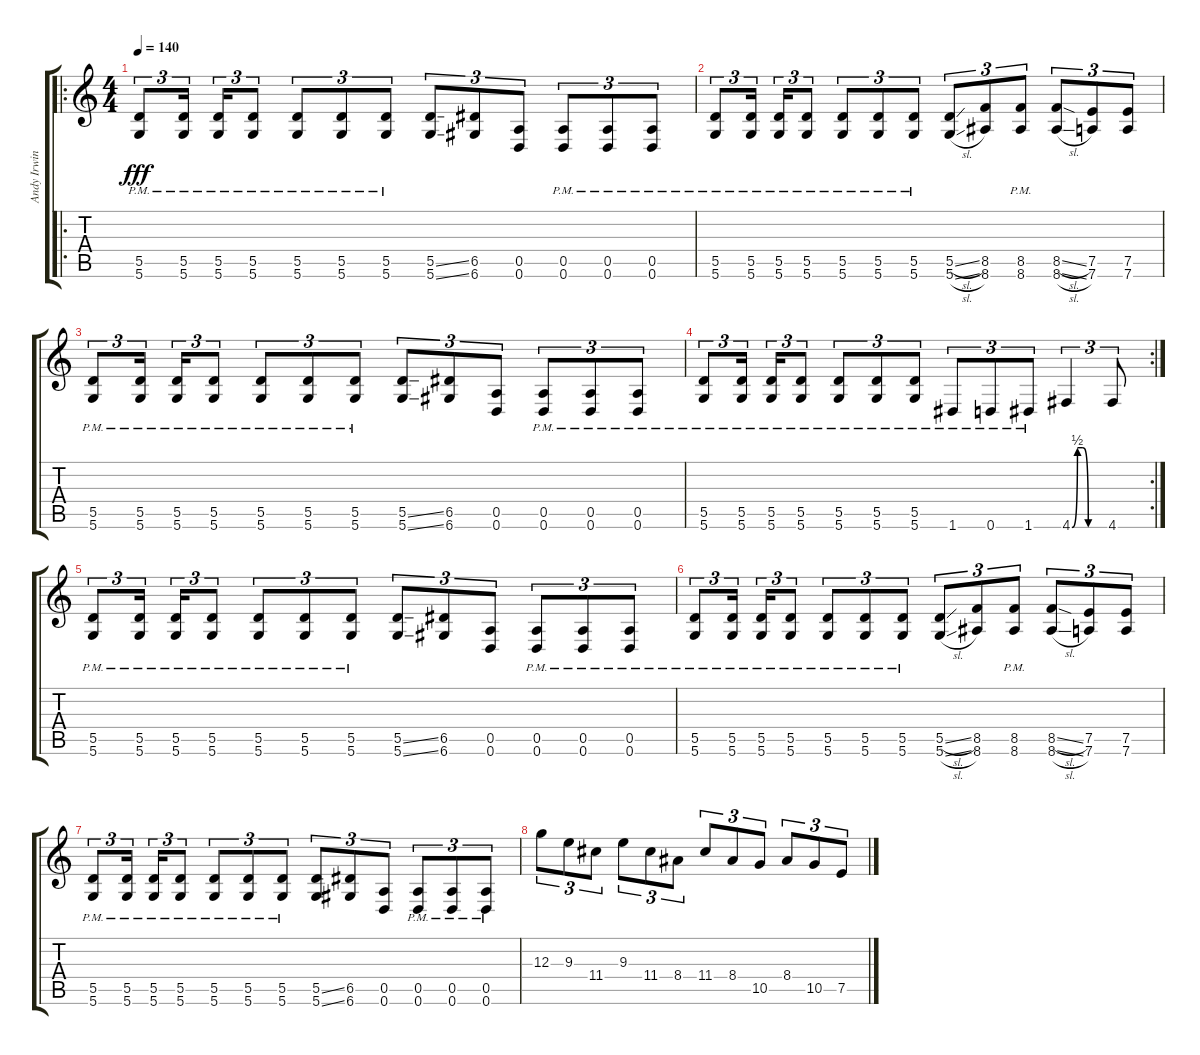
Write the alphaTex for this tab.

\track ("Andy Irwin" "Andy Irwin") {instrument distortionguitar}
\staff {score tabs}
\tuning (E4 B3 G3 D3 A2 D2) {hide}
\ro
\ts (4 4)
\tempo 140
\clef g2
\ks c
(5.5{pm} 5.6{pm}).8{tu (3 2) dy fff} (5.5{pm} 5.6{pm}).16{tu (3 2) beam splitsecondary} (5.5{pm} 5.6{pm}).16{tu (3 2)} (5.5{pm} 5.6{pm}).8{tu (3 2)} (5.5{pm} 5.6{pm}).8{tu (3 2)} (5.5{pm} 5.6{pm}).8{tu (3 2)} (5.5{pm} 5.6{pm}).8{tu (3 2)} (5.5{ss} 5.6{ss}).8{tu (3 2)} (6.5 6.6).8{tu (3 2)} (0.5 0.6).8{tu (3 2)} (0.5{pm} 0.6{pm}).8{tu (3 2)} (0.5{pm} 0.6{pm}).8{tu (3 2)} (0.5{pm} 0.6{pm}).8{tu (3 2)} |
(5.5{pm} 5.6{pm}).8{tu (3 2)} (5.5{pm} 5.6{pm}).16{tu (3 2) beam splitsecondary} (5.5{pm} 5.6{pm}).16{tu (3 2)} (5.5{pm} 5.6{pm}).8{tu (3 2)} (5.5{pm} 5.6{pm}).8{tu (3 2)} (5.5{pm} 5.6{pm}).8{tu (3 2)} (5.5{pm} 5.6{pm}).8{tu (3 2)} (5.5{sl} 5.6{sl}).8{tu (3 2)} (8.5 8.6).8{tu (3 2)} (8.5{pm} 8.6{pm}).8{tu (3 2)} (8.5{sl} 8.6{sl}).8{tu (3 2)} (7.5 7.6).8{tu (3 2)} (7.5 7.6).8{tu (3 2)} |
(5.5{pm} 5.6{pm}).8{tu (3 2)} (5.5{pm} 5.6{pm}).16{tu (3 2) beam splitsecondary} (5.5{pm} 5.6{pm}).16{tu (3 2)} (5.5{pm} 5.6{pm}).8{tu (3 2)} (5.5{pm} 5.6{pm}).8{tu (3 2)} (5.5{pm} 5.6{pm}).8{tu (3 2)} (5.5{pm} 5.6{pm}).8{tu (3 2)} (5.5{ss} 5.6{ss}).8{tu (3 2)} (6.5 6.6).8{tu (3 2)} (0.5 0.6).8{tu (3 2)} (0.5{pm} 0.6{pm}).8{tu (3 2)} (0.5{pm} 0.6{pm}).8{tu (3 2)} (0.5{pm} 0.6{pm}).8{tu (3 2)} |
\rc 2
(5.5{pm} 5.6{pm}).8{tu (3 2)} (5.5{pm} 5.6{pm}).16{tu (3 2) beam splitsecondary} (5.5{pm} 5.6{pm}).16{tu (3 2)} (5.5{pm} 5.6{pm}).8{tu (3 2)} (5.5{pm} 5.6{pm}).8{tu (3 2)} (5.5{pm} 5.6{pm}).8{tu (3 2)} (5.5{pm} 5.6{pm}).8{tu (3 2)} 1.6{pm}.8{tu (3 2)} 0.6{pm}.8{tu (3 2)} 1.6{pm}.8{tu (3 2)} 4.6{be (custom 0 0 10 2 20 2 30 0 60 0)}.4{tu (3 2)} 4.6.8{tu (3 2)} |
(5.5{pm} 5.6{pm}).8{tu (3 2)} (5.5{pm} 5.6{pm}).16{tu (3 2) beam splitsecondary} (5.5{pm} 5.6{pm}).16{tu (3 2)} (5.5{pm} 5.6{pm}).8{tu (3 2)} (5.5{pm} 5.6{pm}).8{tu (3 2)} (5.5{pm} 5.6{pm}).8{tu (3 2)} (5.5{pm} 5.6{pm}).8{tu (3 2)} (5.5{ss} 5.6{ss}).8{tu (3 2)} (6.5 6.6).8{tu (3 2)} (0.5 0.6).8{tu (3 2)} (0.5{pm} 0.6{pm}).8{tu (3 2)} (0.5{pm} 0.6{pm}).8{tu (3 2)} (0.5{pm} 0.6{pm}).8{tu (3 2)} |
(5.5{pm} 5.6{pm}).8{tu (3 2)} (5.5{pm} 5.6{pm}).16{tu (3 2) beam splitsecondary} (5.5{pm} 5.6{pm}).16{tu (3 2)} (5.5{pm} 5.6{pm}).8{tu (3 2)} (5.5{pm} 5.6{pm}).8{tu (3 2)} (5.5{pm} 5.6{pm}).8{tu (3 2)} (5.5{pm} 5.6{pm}).8{tu (3 2)} (5.5{sl} 5.6{sl}).8{tu (3 2)} (8.5 8.6).8{tu (3 2)} (8.5{pm} 8.6{pm}).8{tu (3 2)} (8.5{sl} 8.6{sl}).8{tu (3 2)} (7.5 7.6).8{tu (3 2)} (7.5 7.6).8{tu (3 2)} |
(5.5{pm} 5.6{pm}).8{tu (3 2)} (5.5{pm} 5.6{pm}).16{tu (3 2) beam splitsecondary} (5.5{pm} 5.6{pm}).16{tu (3 2)} (5.5{pm} 5.6{pm}).8{tu (3 2)} (5.5{pm} 5.6{pm}).8{tu (3 2)} (5.5{pm} 5.6{pm}).8{tu (3 2)} (5.5{pm} 5.6{pm}).8{tu (3 2)} (5.5{ss} 5.6{ss}).8{tu (3 2)} (6.5 6.6).8{tu (3 2)} (0.5 0.6).8{tu (3 2)} (0.5{pm} 0.6{pm}).8{tu (3 2)} (0.5{pm} 0.6{pm}).8{tu (3 2)} (0.5{pm} 0.6{pm}).8{tu (3 2)} |
12.3.8{tu (3 2)} 9.3.8{tu (3 2)} 11.4.8{tu (3 2)} 9.3.8{tu (3 2)} 11.4.8{tu (3 2)} 8.4.8{tu (3 2)} 11.4.8{tu (3 2)} 8.4.8{tu (3 2)} 10.5.8{tu (3 2)} 8.4.8{tu (3 2)} 10.5.8{tu (3 2)} 7.5.8{tu (3 2)}
